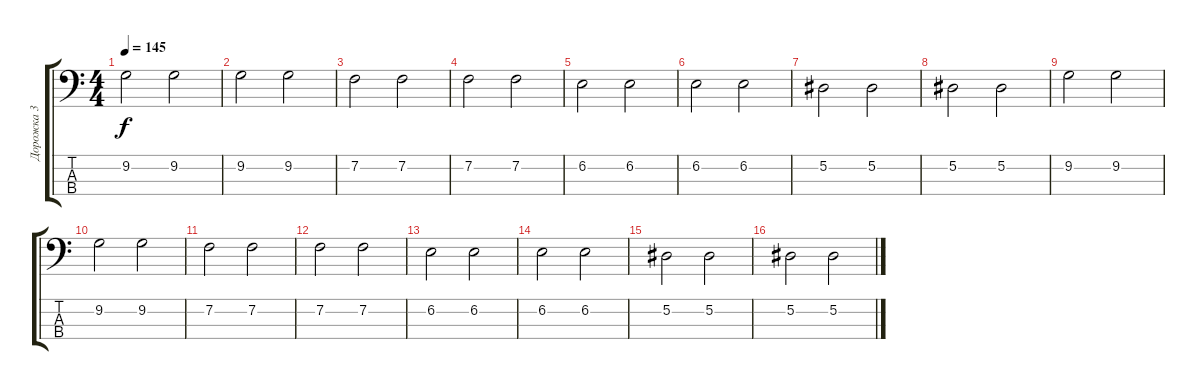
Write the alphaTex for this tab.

\track ("Дорожка 3" "Дорожка 3") {instrument electricbassfinger}
\staff {score tabs}
\tuning (Eb2 Bb1 F1 C1) {hide}
\ts (4 4)
\tempo 145
\clef f4
\ks c
9.2.2{dy f} 9.2.2 |
9.2.2 9.2.2 |
7.2.2 7.2.2 |
7.2.2 7.2.2 |
6.2.2 6.2.2 |
6.2.2 6.2.2 |
5.2.2 5.2.2 |
5.2.2 5.2.2 |
9.2.2 9.2.2 |
9.2.2 9.2.2 |
7.2.2 7.2.2 |
7.2.2 7.2.2 |
6.2.2 6.2.2 |
6.2.2 6.2.2 |
5.2.2 5.2.2 |
5.2.2 5.2.2
